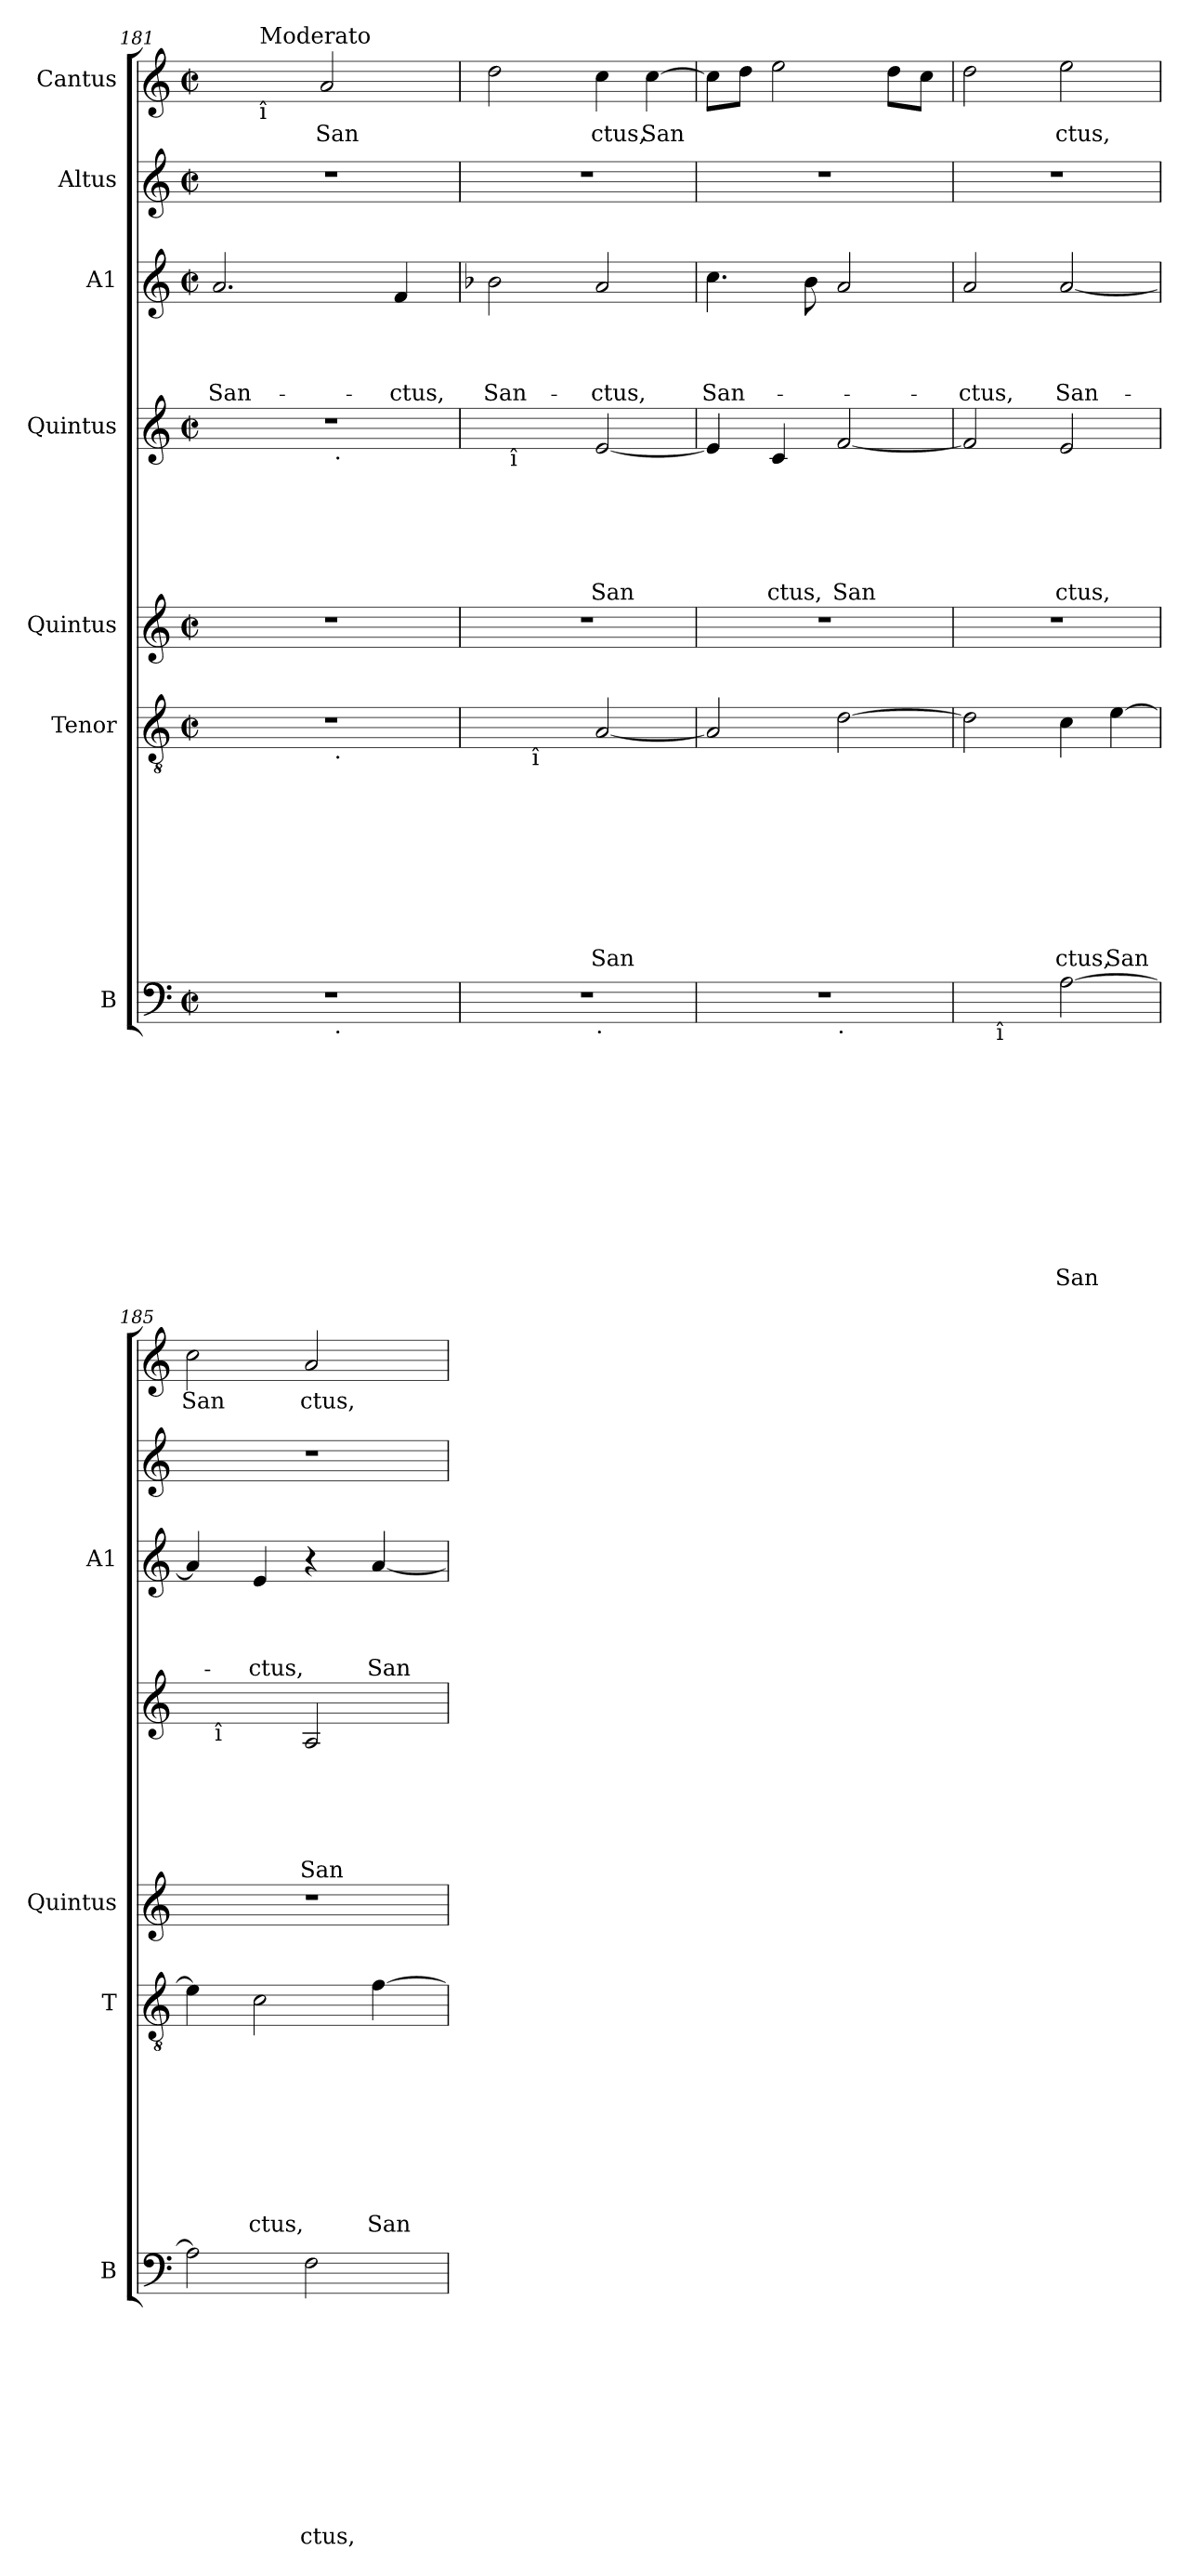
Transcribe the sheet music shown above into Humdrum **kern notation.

**kern	**text	**text	**text	**text	**text	**text	**text	**text	**text	**text	**text	**kern	**text	**text	**text	**text	**text	**text	**text	**text	**text	**kern	**kern	**text	**text	**text	**text	**text	**text	**kern	**text	**text	**text	**text	**kern	**kern	**text
*part7	*part7	*part7	*part7	*part7	*part7	*part7	*part7	*part7	*part7	*part7	*part7	*part6	*part6	*part6	*part6	*part6	*part6	*part6	*part6	*part6	*part6	*part5	*part4	*part4	*part4	*part4	*part4	*part4	*part4	*part3	*part3	*part3	*part3	*part3	*part2	*part1	*part1
*staff7	*staff7	*staff7	*staff7	*staff7	*staff7	*staff7	*staff7	*staff7	*staff7	*staff7	*staff7	*staff6	*staff6	*staff6	*staff6	*staff6	*staff6	*staff6	*staff6	*staff6	*staff6	*staff5	*staff4	*staff4	*staff4	*staff4	*staff4	*staff4	*staff4	*staff3	*staff3	*staff3	*staff3	*staff3	*staff2	*staff1	*staff1
*I"B	*	*	*	*	*	*	*	*	*	*	*	*I"Tenor	*	*	*	*	*	*	*	*	*	*I"Quintus	*I"Quintus	*	*	*	*	*	*	*I"A1	*	*	*	*	*I"Altus	*I"Cantus	*
*I'B	*	*	*	*	*	*	*	*	*	*	*	*I'T	*	*	*	*	*	*	*	*	*	*I'Quintus	*	*	*	*	*	*	*	*I'A1	*	*	*	*	*	*	*
!!LO:PB:g=z
*clefF4	*	*	*	*	*	*	*	*	*	*	*	*clefGv2	*	*	*	*	*	*	*	*	*	*clefG2	*clefG2	*	*	*	*	*	*	*clefG2	*	*	*	*	*clefG2	*clefG2	*
*k[]	*	*	*	*	*	*	*	*	*	*	*	*k[]	*	*	*	*	*	*	*	*	*	*k[]	*k[]	*	*	*	*	*	*	*k[]	*	*	*	*	*k[]	*k[]	*
*C:	*	*	*	*	*	*	*	*	*	*	*	*C:	*	*	*	*	*	*	*	*	*	*C:	*C:	*	*	*	*	*	*	*C:	*	*	*	*	*C:	*C:	*
*M2/2	*	*	*	*	*	*	*	*	*	*	*	*M2/2	*	*	*	*	*	*	*	*	*	*M2/2	*M2/2	*	*	*	*	*	*	*M2/2	*	*	*	*	*M2/2	*M2/2	*
*met(c|)	*	*	*	*	*	*	*	*	*	*	*	*met(c|)	*	*	*	*	*	*	*	*	*	*met(c|)	*met(c|)	*	*	*	*	*	*	*met(c|)	*	*	*	*	*met(c|)	*met(c|)	*
=181	=181	=181	=181	=181	=181	=181	=181	=181	=181	=181	=181	=181	=181	=181	=181	=181	=181	=181	=181	=181	=181	=181	=181	=181	=181	=181	=181	=181	=181	=181	=181	=181	=181	=181	=181	=181	=181
!	!	!	!	!	!	!	!	!	!	!	!	!	!	!	!	!	!	!	!	!	!	!	!	!	!	!	!	!	!	!	!	!	!	!LO:LY:b	!	!	!
*^	*	*	*	*	*	*	*	*	*	*	*	*^	*	*	*	*	*	*	*	*	*	*	*^	*	*	*	*	*	*	*	*	*	*	*	*	*^	*
1r	2ryy	.	.	.	.	.	.	.	.	.	.	.	1r	2ryy	.	.	.	.	.	.	.	.	.	1r	1r	2ryy	.	.	.	.	.	.	2.a/	.	.	.	San-	1r	2ryy	8ryy	.
.	.	.	.	.	.	.	.	.	.	.	.	.	.	.	.	.	.	.	.	.	.	.	.	.	.	.	.	.	.	.	.	.	.	.	.	.	.	.	.	32ryy	.
!	!	!	!	!	!	!	!	!	!	!	!	!	!	!	!	!	!	!	!	!	!	!	!	!	!	!	!	!	!	!	!	!	!	!	!	!	!	!	!	!LO:TX:b:t=î	!
!	!	!	!	!	!	!	!	!	!	!	!	!	!	!	!	!	!	!	!	!	!	!	!	!	!	!	!	!	!	!	!	!	!	!	!	!	!	!	!	!LO:TX:a:t=Moderato	!
.	.	.	.	.	.	.	.	.	.	.	.	.	.	.	.	.	.	.	.	.	.	.	.	.	.	.	.	.	.	.	.	.	.	.	.	.	.	.	.	2ryy	.
!	!	!	!	!	!	!	!	!	!	!	!	!	!	!	!	!	!	!	!	!	!	!	!	!	!	!	!	!	!	!	!	!	!	!	!	!	!	!	!	!	!LO:LY:b
.	32ryy	.	.	.	.	.	.	.	.	.	.	.	.	32ryy	.	.	.	.	.	.	.	.	.	.	.	32ryy	.	.	.	.	.	.	.	.	.	.	.	.	2a/	.	San
!	!	!	!	!	!	!	!	!	!	!	!	!	!	!	!	!	!	!	!	!	!	!	!	!	!	!LO:TX:b:t=·	!	!	!	!	!	!	!	!	!	!	!	!	!	!	!
!	!	!	!	!	!	!	!	!	!	!	!	!	!	!LO:TX:b:t=·	!	!	!	!	!	!	!	!	!	!	!	!	!	!	!	!	!	!	!	!	!	!	!	!	!	!	!
!	!LO:TX:b:t=·	!	!	!	!	!	!	!	!	!	!	!	!	!	!	!	!	!	!	!	!	!	!	!	!	!	!	!	!	!	!	!	!	!	!	!	!	!	!	!	!
.	4...ryy	.	.	.	.	.	.	.	.	.	.	.	.	4...ryy	.	.	.	.	.	.	.	.	.	.	.	4...ryy	.	.	.	.	.	.	.	.	.	.	.	.	.	.	.
.	.	.	.	.	.	.	.	.	.	.	.	.	.	.	.	.	.	.	.	.	.	.	.	.	.	.	.	.	.	.	.	.	.	.	.	.	.	.	.	4ryy	.
!	!	!	!	!	!	!	!	!	!	!	!	!	!	!	!	!	!	!	!	!	!	!	!	!	!	!	!	!	!	!	!	!	!	!	!	!	!LO:LY:b	!	!	!	!
.	.	.	.	.	.	.	.	.	.	.	.	.	.	.	.	.	.	.	.	.	.	.	.	.	.	.	.	.	.	.	.	.	4f/	.	.	.	-ctus,	.	.	.	.
.	.	.	.	.	.	.	.	.	.	.	.	.	.	.	.	.	.	.	.	.	.	.	.	.	.	.	.	.	.	.	.	.	.	.	.	.	.	.	.	16.ryy	.
*	*	*	*	*	*	*	*	*	*	*	*	*	*	*	*	*	*	*	*	*	*	*	*	*	*	*	*	*	*	*	*	*	*	*	*	*	*	*	*v	*v	*
=182	=182	=182	=182	=182	=182	=182	=182	=182	=182	=182	=182	=182	=182	=182	=182	=182	=182	=182	=182	=182	=182	=182	=182	=182	=182	=182	=182	=182	=182	=182	=182	=182	=182	=182	=182	=182	=182	=182	=182	=182
*	*	*	*	*	*	*	*	*	*	*	*	*	*	*	*	*	*	*	*	*	*	*	*	*	*	*	*	*	*	*	*	*	*k[b-]	*	*	*	*	*	*	*
*	*	*	*	*	*	*	*	*	*	*	*	*	*	*	*	*	*	*	*	*	*	*	*	*	*	*	*	*	*	*	*	*	*F:	*	*	*	*	*	*	*
*	*	*	*	*	*	*	*	*	*	*	*	*	*	*	*	*	*	*	*	*	*	*	*	*	*	*	*	*	*	*	*	*	*	*	*	*	*	*	*^	*
!	!	!	!	!	!	!	!	!	!	!	!	!	!	!	!	!	!	!	!	!	!	!	!	!	!	!	!	!	!	!	!	!	!	!	!	!	!LO:LY:b	!	!	!	!
*	*	*	*	*	*	*	*	*	*	*	*	*	*	*	*	*	*	*	*	*	*	*	*	*	*	*	*	*	*	*	*	*	*	*	*	*	*	*	*v	*v	*
1r	2ryy	.	.	.	.	.	.	.	.	.	.	.	2ryy	8ryy	.	.	.	.	.	.	.	.	.	1r	2ryy	16ryy	.	.	.	.	.	.	2b-\	.	.	.	San-	1r	2dd\	.
!	!	!	!	!	!	!	!	!	!	!	!	!	!	!	!	!	!	!	!	!	!	!	!	!	!	!LO:TX:b:t=î	!	!	!	!	!	!	!	!	!	!	!	!	!	!
.	.	.	.	.	.	.	.	.	.	.	.	.	.	.	.	.	.	.	.	.	.	.	.	.	.	2...ryy	.	.	.	.	.	.	.	.	.	.	.	.	.	.
!	!	!	!	!	!	!	!	!	!	!	!	!	!	!LO:TX:b:t=î	!	!	!	!	!	!	!	!	!	!	!	!	!	!	!	!	!	!	!	!	!	!	!	!	!	!
.	.	.	.	.	.	.	.	.	.	.	.	.	.	2..ryy	.	.	.	.	.	.	.	.	.	.	.	.	.	.	.	.	.	.	.	.	.	.	.	.	.	.
!	!LO:TX:b:t=·	!	!	!	!	!	!	!	!	!	!	!	!	!	!	!	!	!	!	!	!	!	!	!	!	!	!	!	!	!	!	!	!	!	!	!	!	!	!	!
!	!	!	!	!	!	!	!	!	!	!	!	!	!	!	!	!	!	!	!	!	!	!	!LO:LY:b	!	!	!	!	!	!	!	!	!LO:LY:b	!	!	!	!	!LO:LY:b	!	!	!LO:LY:b
.	2ryy	.	.	.	.	.	.	.	.	.	.	.	[<2A/	.	.	.	.	.	.	.	.	.	San	.	[<2e/	.	.	.	.	.	.	San	2a/	.	.	.	-ctus,	.	4cc\	ctus,
!	!	!	!	!	!	!	!	!	!	!	!	!	!	!	!	!	!	!	!	!	!	!	!	!	!	!	!	!	!	!	!	!	!	!	!	!	!	!	!	!LO:LY:b
.	.	.	.	.	.	.	.	.	.	.	.	.	.	.	.	.	.	.	.	.	.	.	.	.	.	.	.	.	.	.	.	.	.	.	.	.	.	.	[>4cc\	San
=183	=183	=183	=183	=183	=183	=183	=183	=183	=183	=183	=183	=183	=183	=183	=183	=183	=183	=183	=183	=183	=183	=183	=183	=183	=183	=183	=183	=183	=183	=183	=183	=183	=183	=183	=183	=183	=183	=183	=183	=183
!	!	!	!	!	!	!	!	!	!	!	!	!	!	!	!	!	!	!	!	!	!	!	!	!	!	!	!	!	!	!	!	!	!	!	!	!	!LO:LY:b	!	!	!
*	*	*	*	*	*	*	*	*	*	*	*	*	*v	*v	*	*	*	*	*	*	*	*	*	*	*v	*v	*	*	*	*	*	*	*	*	*	*	*	*	*	*
1r	2ryy	.	.	.	.	.	.	.	.	.	.	.	2A/]	.	.	.	.	.	.	.	.	.	1r	4e/]	.	.	.	.	.	.	4.cc\	.	.	.	San-	1r	8cc\L]	.
.	.	.	.	.	.	.	.	.	.	.	.	.	.	.	.	.	.	.	.	.	.	.	.	.	.	.	.	.	.	.	.	.	.	.	.	.	8dd\J	.
!	!	!	!	!	!	!	!	!	!	!	!	!	!	!	!	!	!	!	!	!	!	!	!	!	!	!	!	!	!	!LO:LY:b	!	!	!	!	!	!	!	!
.	.	.	.	.	.	.	.	.	.	.	.	.	.	.	.	.	.	.	.	.	.	.	.	4c/	.	.	.	.	.	ctus,	.	.	.	.	.	.	2ee\	.
.	.	.	.	.	.	.	.	.	.	.	.	.	.	.	.	.	.	.	.	.	.	.	.	.	.	.	.	.	.	.	8b-\	.	.	.	.	.	.	.
!	!LO:TX:b:t=·	!	!	!	!	!	!	!	!	!	!	!	!	!	!	!	!	!	!	!	!	!	!	!	!	!	!	!	!	!	!	!	!	!	!	!	!	!
!	!	!	!	!	!	!	!	!	!	!	!	!	!	!	!	!	!	!	!	!	!	!	!	!	!	!	!	!	!	!LO:LY:b	!	!	!	!	!	!	!	!
.	2ryy	.	.	.	.	.	.	.	.	.	.	.	[>2d\	.	.	.	.	.	.	.	.	.	.	[<2f/	.	.	.	.	.	San	2a/	.	.	.	.	.	.	.
.	.	.	.	.	.	.	.	.	.	.	.	.	.	.	.	.	.	.	.	.	.	.	.	.	.	.	.	.	.	.	.	.	.	.	.	.	8dd\L	.
.	.	.	.	.	.	.	.	.	.	.	.	.	.	.	.	.	.	.	.	.	.	.	.	.	.	.	.	.	.	.	.	.	.	.	.	.	8cc\J	.
=184	=184	=184	=184	=184	=184	=184	=184	=184	=184	=184	=184	=184	=184	=184	=184	=184	=184	=184	=184	=184	=184	=184	=184	=184	=184	=184	=184	=184	=184	=184	=184	=184	=184	=184	=184	=184	=184	=184
!	!	!	!	!	!	!	!	!	!	!	!	!	!	!	!	!	!	!	!	!	!	!	!	!	!	!	!	!	!	!	!	!	!	!	!LO:LY:b	!	!	!
2ryy	8ryy	.	.	.	.	.	.	.	.	.	.	.	2d\]	.	.	.	.	.	.	.	.	.	1r	2f/]	.	.	.	.	.	.	2a/	.	.	.	-ctus,	1r	2dd\	.
!	!LO:TX:b:t=î	!	!	!	!	!	!	!	!	!	!	!	!	!	!	!	!	!	!	!	!	!	!	!	!	!	!	!	!	!	!	!	!	!	!	!	!	!
.	2..ryy	.	.	.	.	.	.	.	.	.	.	.	.	.	.	.	.	.	.	.	.	.	.	.	.	.	.	.	.	.	.	.	.	.	.	.	.	.
!	!	!	!	!	!	!	!	!	!	!	!	!LO:LY:b	!	!	!	!	!	!	!	!	!	!LO:LY:b	!	!	!	!	!	!	!	!LO:LY:b	!	!	!	!	!LO:LY:b	!	!	!LO:LY:b
[<2A\	.	.	.	.	.	.	.	.	.	.	.	San	4c\	.	.	.	.	.	.	.	.	ctus,	.	2e/	.	.	.	.	.	ctus,	[<2a/	.	.	.	San-	.	2ee\	ctus,
!	!	!	!	!	!	!	!	!	!	!	!	!	!	!	!	!	!	!	!	!	!	!LO:LY:b	!	!	!	!	!	!	!	!	!	!	!	!	!	!	!	!
.	.	.	.	.	.	.	.	.	.	.	.	.	[<4e\	.	.	.	.	.	.	.	.	San	.	.	.	.	.	.	.	.	.	.	.	.	.	.	.	.
*v	*v	*	*	*	*	*	*	*	*	*	*	*	*	*	*	*	*	*	*	*	*	*	*	*	*	*	*	*	*	*	*	*	*	*	*	*	*	*
!!LO:LB:g=z
=185	=185	=185	=185	=185	=185	=185	=185	=185	=185	=185	=185	=185	=185	=185	=185	=185	=185	=185	=185	=185	=185	=185	=185	=185	=185	=185	=185	=185	=185	=185	=185	=185	=185	=185	=185	=185	=185
*	*	*	*	*	*	*	*	*	*	*	*	*	*	*	*	*	*	*	*	*	*	*	*	*	*	*	*	*	*	*k[]	*	*	*	*	*	*	*
*	*	*	*	*	*	*	*	*	*	*	*	*	*	*	*	*	*	*	*	*	*	*	*	*	*	*	*	*	*	*C:	*	*	*	*	*	*	*
*^	*	*	*	*	*	*	*	*	*	*	*	*	*	*	*	*	*	*	*	*	*	*	*	*	*	*	*	*	*	*	*	*	*	*	*	*	*
!LO:TX:a:t=ú	!	!	!	!	!	!	!	!	!	!	!	!	!	!	!	!	!	!	!	!	!	!	!	!	!	!	!	!	!	!	!	!	!	!	!	!	!	!
!	!	!	!	!	!	!	!	!	!	!	!	!	!	!	!	!	!	!	!	!	!	!	!	!	!	!	!	!	!	!	!	!	!	!	!	!	!	!LO:LY:b
*v	*v	*	*	*	*	*	*	*	*	*	*	*	*	*	*	*	*	*	*	*	*	*	*	*^	*	*	*	*	*	*	*	*	*	*	*	*	*	*
2A\]	.	.	.	.	.	.	.	.	.	.	.	4e\]	.	.	.	.	.	.	.	.	.	1r	2ryy	16.ryy	.	.	.	.	.	.	4a/]	.	.	.	.	1r	2cc\	San
!	!	!	!	!	!	!	!	!	!	!	!	!	!	!	!	!	!	!	!	!	!	!	!	!LO:TX:b:t=î	!	!	!	!	!	!	!	!	!	!	!	!	!	!
.	.	.	.	.	.	.	.	.	.	.	.	.	.	.	.	.	.	.	.	.	.	.	.	2ryy	.	.	.	.	.	.	.	.	.	.	.	.	.	.
!	!	!	!	!	!	!	!	!	!	!	!	!	!	!	!	!	!	!	!	!	!LO:LY:b	!	!	!	!	!	!	!	!	!	!	!	!	!	!LO:LY:b	!	!	!
.	.	.	.	.	.	.	.	.	.	.	.	2c\	.	.	.	.	.	.	.	.	ctus,	.	.	.	.	.	.	.	.	.	4e/	.	.	.	-ctus,	.	.	.
!	!	!	!	!	!	!	!	!	!	!	!LO:LY:b	!	!	!	!	!	!	!	!	!	!	!	!	!	!	!	!	!	!	!LO:LY:b	!	!	!	!	!	!	!	!LO:LY:b
2F\	.	.	.	.	.	.	.	.	.	.	ctus,	.	.	.	.	.	.	.	.	.	.	.	2A/	.	.	.	.	.	.	San	4r	.	.	.	.	.	2a/	ctus,
.	.	.	.	.	.	.	.	.	.	.	.	.	.	.	.	.	.	.	.	.	.	.	.	4ryy	.	.	.	.	.	.	.	.	.	.	.	.	.	.
!	!	!	!	!	!	!	!	!	!	!	!	!	!	!	!	!	!	!	!	!	!LO:LY:b	!	!	!	!	!	!	!	!	!	!	!	!	!	!LO:LY:b	!	!	!
.	.	.	.	.	.	.	.	.	.	.	.	[>4f\	.	.	.	.	.	.	.	.	San	.	.	.	.	.	.	.	.	.	[<4a/	.	.	.	San-	.	.	.
.	.	.	.	.	.	.	.	.	.	.	.	.	.	.	.	.	.	.	.	.	.	.	.	8ryy	.	.	.	.	.	.	.	.	.	.	.	.	.	.
.	.	.	.	.	.	.	.	.	.	.	.	.	.	.	.	.	.	.	.	.	.	.	.	32ryy	.	.	.	.	.	.	.	.	.	.	.	.	.	.
*	*	*	*	*	*	*	*	*	*	*	*	*	*	*	*	*	*	*	*	*	*	*	*v	*v	*	*	*	*	*	*	*	*	*	*	*	*	*	*
=	=	=	=	=	=	=	=	=	=	=	=	=	=	=	=	=	=	=	=	=	=	=	=	=	=	=	=	=	=	=	=	=	=	=	=	=	=
*-	*-	*-	*-	*-	*-	*-	*-	*-	*-	*-	*-	*-	*-	*-	*-	*-	*-	*-	*-	*-	*-	*-	*-	*-	*-	*-	*-	*-	*-	*-	*-	*-	*-	*-	*-	*-	*-
